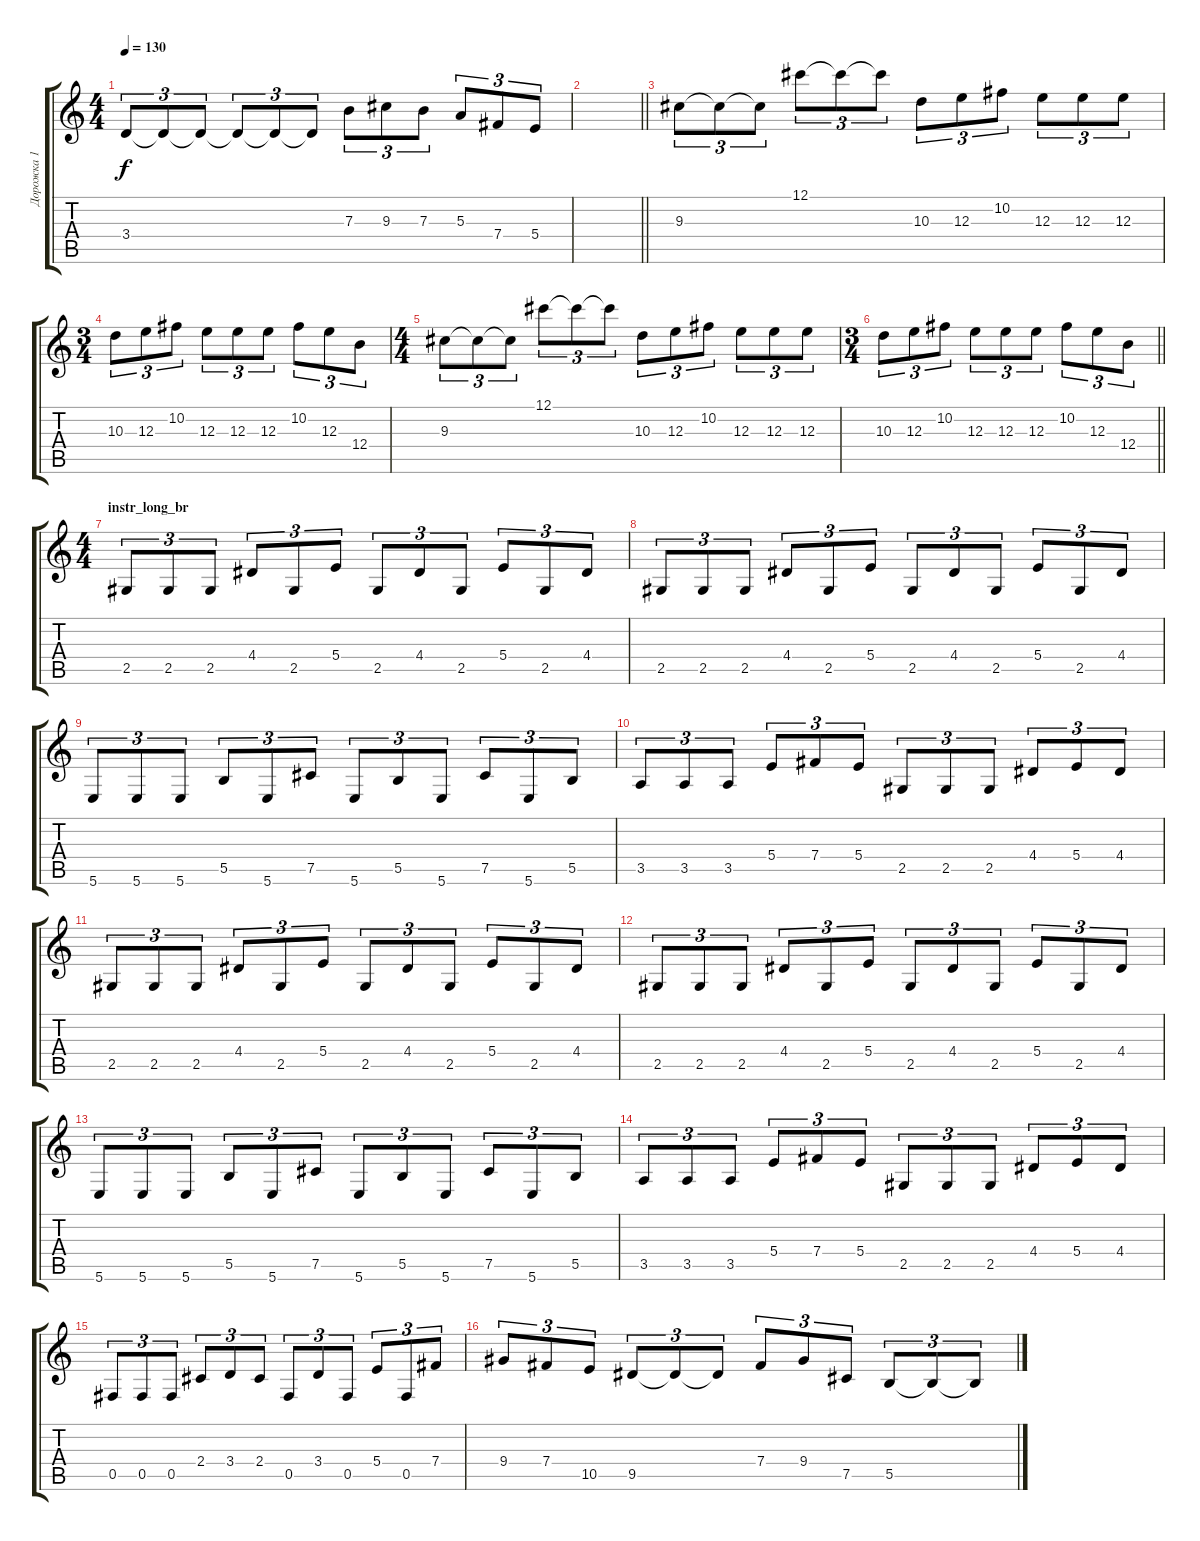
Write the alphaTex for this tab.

\track ("Дорожка 1" "Дорожка 1") {instrument distortionguitar}
\staff {score tabs}
\tuning (Db4 Ab3 E3 B2 Gb2 B1) {hide}
\ts (4 4)
\tempo 130
\clef g2
\ks c
3.4.8{tu (3 2) dy f} 3.4{t}.8{tu (3 2)} 3.4{t}.8{tu (3 2)} 3.4{t}.8{tu (3 2)} 3.4{t}.8{tu (3 2)} 3.4{t}.8{tu (3 2)} 7.3.8{tu (3 2)} 9.3.8{tu (3 2)} 7.3.8{tu (3 2)} 5.3.8{tu (3 2)} 7.4.8{tu (3 2)} 5.4.8{tu (3 2)} |
\barLineRight lightlight
|
\section ("" " ")
9.3.8{tu (3 2)} 9.3{t}.8{tu (3 2)} 9.3{t}.8{tu (3 2)} 12.1.8{tu (3 2)} 12.1{t}.8{tu (3 2)} 12.1{t}.8{tu (3 2)} 10.3.8{tu (3 2)} 12.3.8{tu (3 2)} 10.2.8{tu (3 2)} 12.3.8{tu (3 2)} 12.3.8{tu (3 2)} 12.3.8{tu (3 2)} |
\ts (3 4)
10.3.8{tu (3 2)} 12.3.8{tu (3 2)} 10.2.8{tu (3 2)} 12.3.8{tu (3 2)} 12.3.8{tu (3 2)} 12.3.8{tu (3 2)} 10.2.8{tu (3 2)} 12.3.8{tu (3 2)} 12.4.8{tu (3 2)} |
\ts (4 4)
9.3.8{tu (3 2)} 9.3{t}.8{tu (3 2)} 9.3{t}.8{tu (3 2)} 12.1.8{tu (3 2)} 12.1{t}.8{tu (3 2)} 12.1{t}.8{tu (3 2)} 10.3.8{tu (3 2)} 12.3.8{tu (3 2)} 10.2.8{tu (3 2)} 12.3.8{tu (3 2)} 12.3.8{tu (3 2)} 12.3.8{tu (3 2)} |
\ts (3 4)
\barLineRight lightlight
10.3.8{tu (3 2)} 12.3.8{tu (3 2)} 10.2.8{tu (3 2)} 12.3.8{tu (3 2)} 12.3.8{tu (3 2)} 12.3.8{tu (3 2)} 10.2.8{tu (3 2)} 12.3.8{tu (3 2)} 12.4.8{tu (3 2)} |
\ts (4 4)
\section ("" "instr_long_br")
2.5.8{tu (3 2)} 2.5.8{tu (3 2)} 2.5.8{tu (3 2)} 4.4.8{tu (3 2)} 2.5.8{tu (3 2)} 5.4.8{tu (3 2)} 2.5.8{tu (3 2)} 4.4.8{tu (3 2)} 2.5.8{tu (3 2)} 5.4.8{tu (3 2)} 2.5.8{tu (3 2)} 4.4.8{tu (3 2)} |
2.5.8{tu (3 2)} 2.5.8{tu (3 2)} 2.5.8{tu (3 2)} 4.4.8{tu (3 2)} 2.5.8{tu (3 2)} 5.4.8{tu (3 2)} 2.5.8{tu (3 2)} 4.4.8{tu (3 2)} 2.5.8{tu (3 2)} 5.4.8{tu (3 2)} 2.5.8{tu (3 2)} 4.4.8{tu (3 2)} |
5.6.8{tu (3 2)} 5.6.8{tu (3 2)} 5.6.8{tu (3 2)} 5.5.8{tu (3 2)} 5.6.8{tu (3 2)} 7.5.8{tu (3 2)} 5.6.8{tu (3 2)} 5.5.8{tu (3 2)} 5.6.8{tu (3 2)} 7.5.8{tu (3 2)} 5.6.8{tu (3 2)} 5.5.8{tu (3 2)} |
3.5.8{tu (3 2)} 3.5.8{tu (3 2)} 3.5.8{tu (3 2)} 5.4.8{tu (3 2)} 7.4.8{tu (3 2)} 5.4.8{tu (3 2)} 2.5.8{tu (3 2)} 2.5.8{tu (3 2)} 2.5.8{tu (3 2)} 4.4.8{tu (3 2)} 5.4.8{tu (3 2)} 4.4.8{tu (3 2)} |
2.5.8{tu (3 2)} 2.5.8{tu (3 2)} 2.5.8{tu (3 2)} 4.4.8{tu (3 2)} 2.5.8{tu (3 2)} 5.4.8{tu (3 2)} 2.5.8{tu (3 2)} 4.4.8{tu (3 2)} 2.5.8{tu (3 2)} 5.4.8{tu (3 2)} 2.5.8{tu (3 2)} 4.4.8{tu (3 2)} |
2.5.8{tu (3 2)} 2.5.8{tu (3 2)} 2.5.8{tu (3 2)} 4.4.8{tu (3 2)} 2.5.8{tu (3 2)} 5.4.8{tu (3 2)} 2.5.8{tu (3 2)} 4.4.8{tu (3 2)} 2.5.8{tu (3 2)} 5.4.8{tu (3 2)} 2.5.8{tu (3 2)} 4.4.8{tu (3 2)} |
5.6.8{tu (3 2)} 5.6.8{tu (3 2)} 5.6.8{tu (3 2)} 5.5.8{tu (3 2)} 5.6.8{tu (3 2)} 7.5.8{tu (3 2)} 5.6.8{tu (3 2)} 5.5.8{tu (3 2)} 5.6.8{tu (3 2)} 7.5.8{tu (3 2)} 5.6.8{tu (3 2)} 5.5.8{tu (3 2)} |
3.5.8{tu (3 2)} 3.5.8{tu (3 2)} 3.5.8{tu (3 2)} 5.4.8{tu (3 2)} 7.4.8{tu (3 2)} 5.4.8{tu (3 2)} 2.5.8{tu (3 2)} 2.5.8{tu (3 2)} 2.5.8{tu (3 2)} 4.4.8{tu (3 2)} 5.4.8{tu (3 2)} 4.4.8{tu (3 2)} |
0.5.8{tu (3 2)} 0.5.8{tu (3 2)} 0.5.8{tu (3 2)} 2.4.8{tu (3 2)} 3.4.8{tu (3 2)} 2.4.8{tu (3 2)} 0.5.8{tu (3 2)} 3.4.8{tu (3 2)} 0.5.8{tu (3 2)} 5.4.8{tu (3 2)} 0.5.8{tu (3 2)} 7.4.8{tu (3 2)} |
9.4.8{tu (3 2)} 7.4.8{tu (3 2)} 10.5.8{tu (3 2)} 9.5.8{tu (3 2)} 9.5{t}.8{tu (3 2)} 9.5{t}.8{tu (3 2)} 7.4.8{tu (3 2)} 9.4.8{tu (3 2)} 7.5.8{tu (3 2)} 5.5.8{tu (3 2)} 5.5{t}.8{tu (3 2)} 5.5{t}.8{tu (3 2)}
